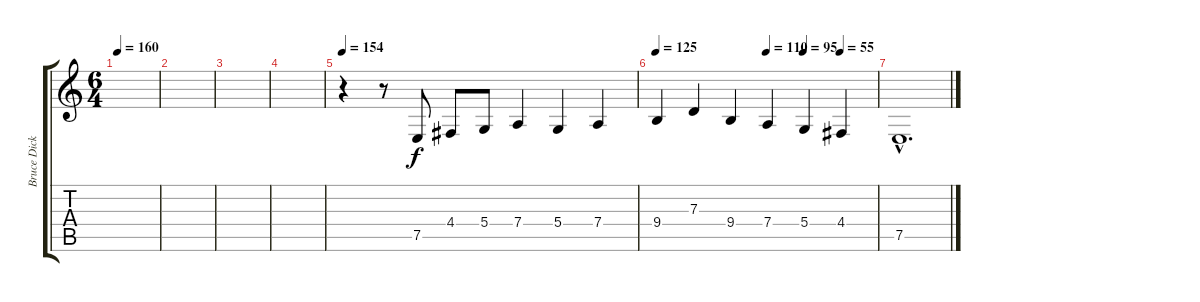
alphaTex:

\track ("Bruce Dickinson" "Bruce Dick") {instrument choiraahs}
\staff {score tabs}
\tuning (E4 B3 G3 D3 A2 E2) {hide}
\ts (6 4)
\tempo 160
\clef g2
\ks c
|
|
|
|
\tempo 154
r.4 r.8 7.5.8{dy f} 4.4.8 5.4.8 7.4.4 5.4.4 7.4.4 |
\tempo 125
\tempo (110 0.5)
\tempo (95 0.6666666666666666)
\tempo (55 0.8333333333333334)
9.4.4 7.3.4 9.4.4 7.4.4 5.4.4 4.4.4 |
7.5{hac}.1{d}
